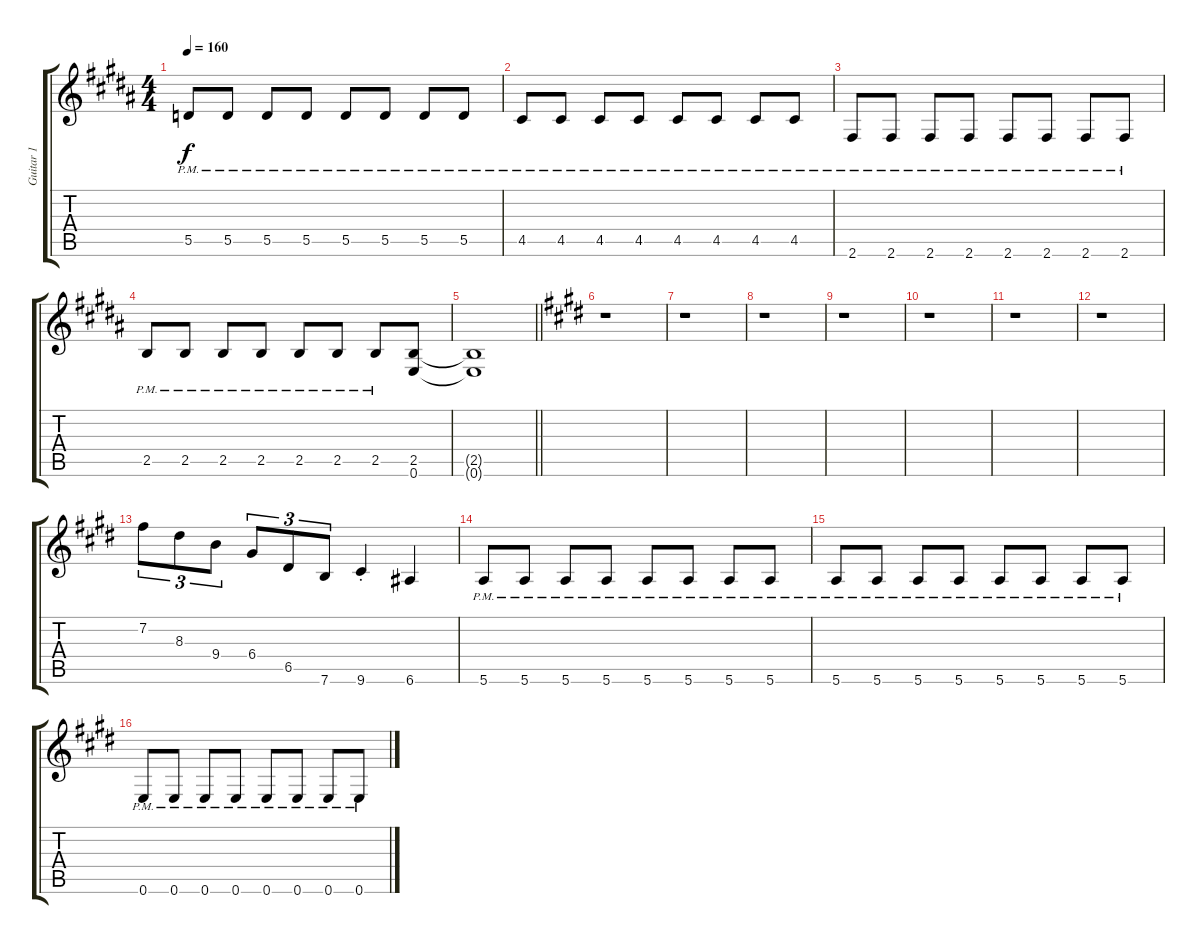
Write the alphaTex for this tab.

\track ("Guitar 1" "Guitar 1") {instrument distortionguitar}
\staff {score tabs}
\tuning (E4 B3 G3 D3 A2 E2) {hide}
\ts (4 4)
\tempo 160
\clef g2
\ks b
5.5{pm}.8{dy f} 5.5{pm}.8 5.5{pm}.8 5.5{pm}.8 5.5{pm}.8 5.5{pm}.8 5.5{pm}.8 5.5{pm}.8 |
4.5{pm}.8 4.5{pm}.8 4.5{pm}.8 4.5{pm}.8 4.5{pm}.8 4.5{pm}.8 4.5{pm}.8 4.5{pm}.8 |
2.6{pm}.8 2.6{pm}.8 2.6{pm}.8 2.6{pm}.8 2.6{pm}.8 2.6{pm}.8 2.6{pm}.8 2.6{pm}.8 |
2.5{pm}.8 2.5{pm}.8 2.5{pm}.8 2.5{pm}.8 2.5{pm}.8 2.5{pm}.8 2.5{pm}.8 (2.5 0.6).8 |
\barLineRight lightlight
(2.5{t} 0.6{t}).1 |
\ks e
r.1 |
r.1 |
r.1 |
r.1 |
r.1 |
r.1 |
r.1 |
7.2.8{tu (3 2)} 8.3.8{tu (3 2)} 9.4.8{tu (3 2)} 6.4.8{tu (3 2)} 6.5.8{tu (3 2)} 7.6.8{tu (3 2)} 9.6{st}.4 6.6.4 |
5.6{pm}.8 5.6{pm}.8 5.6{pm}.8 5.6{pm}.8 5.6{pm}.8 5.6{pm}.8 5.6{pm}.8 5.6{pm}.8 |
5.6{pm}.8 5.6{pm}.8 5.6{pm}.8 5.6{pm}.8 5.6{pm}.8 5.6{pm}.8 5.6{pm}.8 5.6{pm}.8 |
0.6{pm}.8 0.6{pm}.8 0.6{pm}.8 0.6{pm}.8 0.6{pm}.8 0.6{pm}.8 0.6{pm}.8 0.6{pm}.8
